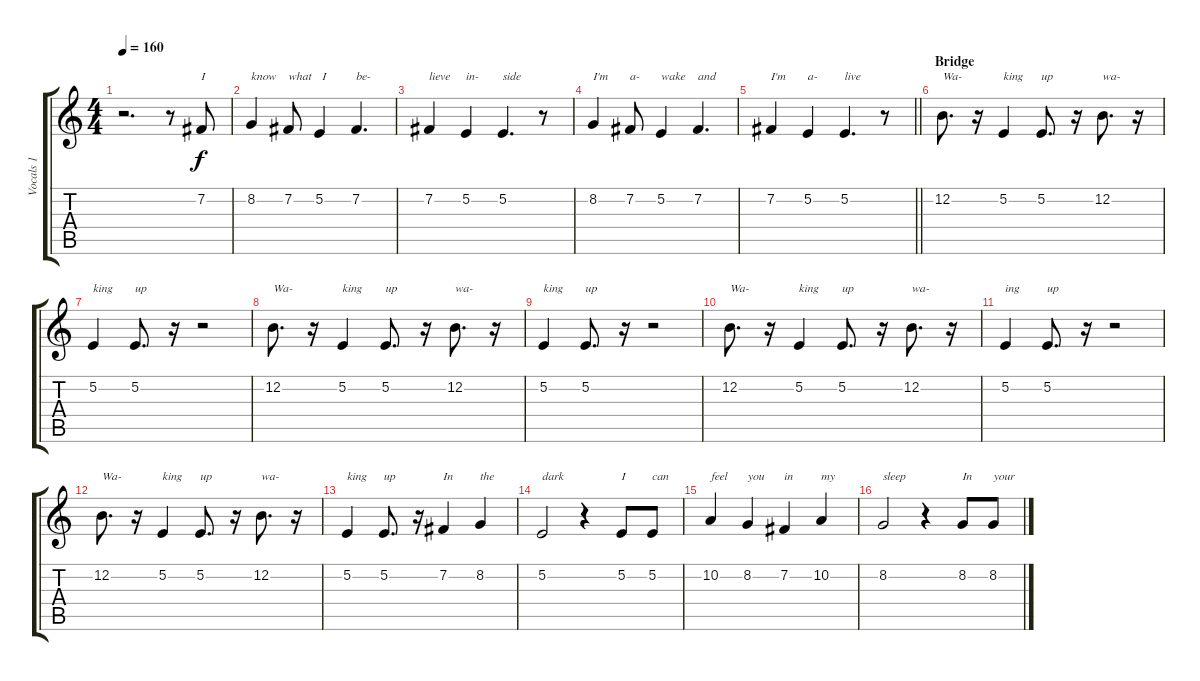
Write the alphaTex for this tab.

\track ("Vocals 1" "Vocals 1") {instrument lead2sawtooth}
\staff {score tabs}
\tuning (E4 B3 G3 D3 A2 E2) {hide}
\ts (4 4)
\tempo 160
\clef g2
\ks c
r.2{d dy f} r.8 7.2.8{txt "I"} |
8.2.4{txt "know"} 7.2.8{txt "what"} 5.2.4{txt " I"} 7.2.4{d txt "be-"} |
7.2.4{txt "lieve"} 5.2.4{txt "in-"} 5.2.4{d txt "side"} r.8 |
8.2.4{txt "I'm"} 7.2.8{txt "a-"} 5.2.4{txt "wake"} 7.2.4{d txt "and"} |
\barLineRight lightlight
7.2.4{txt "I'm"} 5.2.4{txt "a-"} 5.2.4{d txt "live"} r.8 |
\section ("" "Bridge")
12.2.8{d txt "Wa-"} r.16 5.2.4{txt "king"} 5.2.8{d txt "up"} r.16 12.2.8{d txt "wa-"} r.16 |
5.2.4{txt "king"} 5.2.8{d txt "up"} r.16 r.2 |
12.2.8{d txt "Wa-"} r.16 5.2.4{txt "king"} 5.2.8{d txt "up"} r.16 12.2.8{d txt "wa-"} r.16 |
5.2.4{txt "king"} 5.2.8{d txt "up"} r.16 r.2 |
12.2.8{d txt "Wa-"} r.16 5.2.4{txt "king"} 5.2.8{d txt "up"} r.16 12.2.8{d txt "wa-"} r.16 |
5.2.4{txt "ing"} 5.2.8{d txt "up"} r.16 r.2 |
12.2.8{d txt "Wa-"} r.16 5.2.4{txt "king"} 5.2.8{d txt "up"} r.16 12.2.8{d txt "wa-"} r.16 |
5.2.4{txt "king"} 5.2.8{d txt "up"} r.16 7.2.4{txt "In"} 8.2.4{txt "the"} |
5.2.2{txt "dark"} r.4 5.2.8{txt "I"} 5.2.8{txt "can"} |
10.2.4{txt "feel"} 8.2.4{txt "you"} 7.2.4{txt "in"} 10.2.4{txt "my"} |
8.2.2{txt "sleep"} r.4 8.2.8{txt "In"} 8.2.8{txt "your"}
